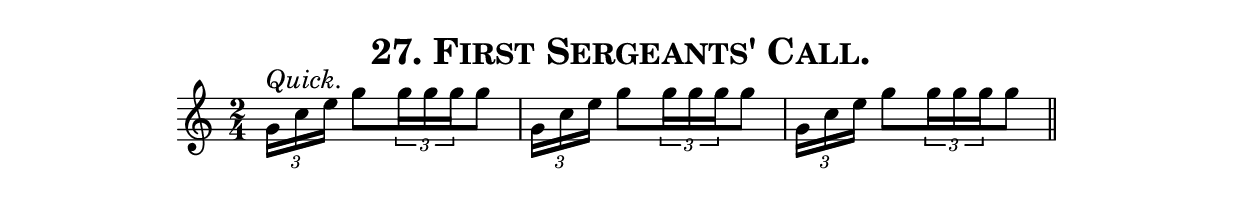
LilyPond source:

\version "2.8"
\paper{ line-width=15\cm indent=0\mm }

\header{ tagline="" title=\markup \smallCaps "27. First Sergeants' Call." }

tempomark = s1*0^\markup { \large { \italic Quick. } }

\score {
 \new Staff \relative c'' {
  \set Staff.midiInstrument = #"trumpet"
  \set Score.barNumberVisibility = ##f
  \clef treble
  \key c \major
  \autoBeamOff
  \time 2/4
  \tempomark 

  \times 2/3 { g16[ c e] } g8[ \times 2/3 { g16 g g } g8] |
  \times 2/3 { g,16[ c e] } g8[ \times 2/3 { g16 g g } g8] |
  \times 2/3 { g,16[ c e] } g8[ \times 2/3 { g16 g g } g8] \bar "||"

 }
 \layout { }
 \midi { \tempo 4=100 }
}
